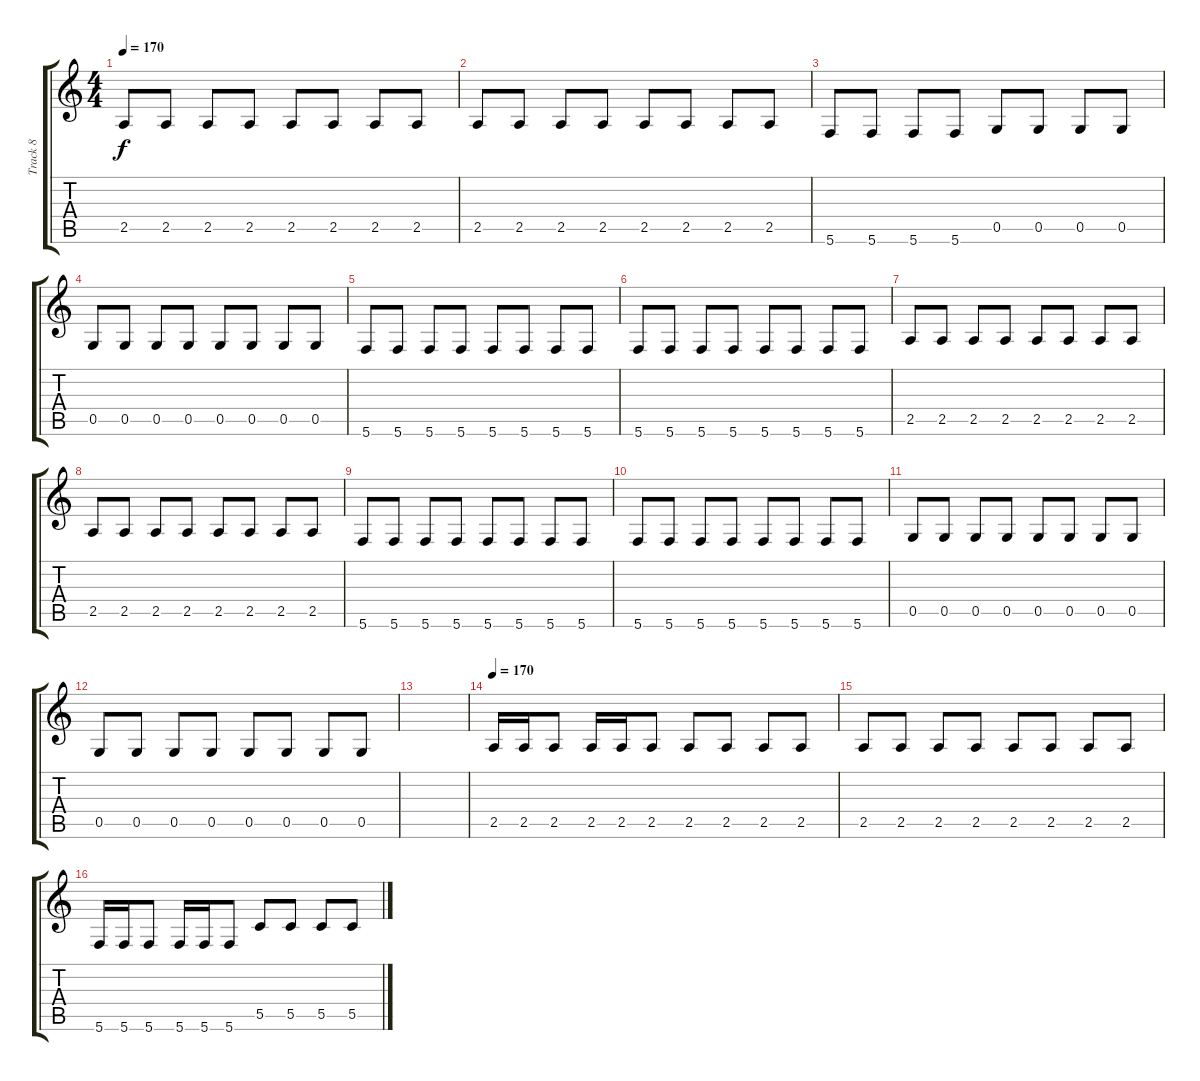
\track ("Track 8" "Track 8") {instrument electricbassfinger}
\staff {score tabs}
\tuning (D4 A3 F3 C3 G2 C2) {hide}
\ts (4 4)
\tempo 170
\clef g2
\ks c
2.5.8{dy f} 2.5.8 2.5.8 2.5.8 2.5.8 2.5.8 2.5.8 2.5.8 |
2.5.8 2.5.8 2.5.8 2.5.8 2.5.8 2.5.8 2.5.8 2.5.8 |
5.6.8 5.6.8 5.6.8 5.6.8 0.5.8 0.5.8 0.5.8 0.5.8 |
0.5.8 0.5.8 0.5.8 0.5.8 0.5.8 0.5.8 0.5.8 0.5.8 |
5.6.8 5.6.8 5.6.8 5.6.8 5.6.8 5.6.8 5.6.8 5.6.8 |
5.6.8 5.6.8 5.6.8 5.6.8 5.6.8 5.6.8 5.6.8 5.6.8 |
2.5.8 2.5.8 2.5.8 2.5.8 2.5.8 2.5.8 2.5.8 2.5.8 |
2.5.8 2.5.8 2.5.8 2.5.8 2.5.8 2.5.8 2.5.8 2.5.8 |
5.6.8 5.6.8 5.6.8 5.6.8 5.6.8 5.6.8 5.6.8 5.6.8 |
5.6.8 5.6.8 5.6.8 5.6.8 5.6.8 5.6.8 5.6.8 5.6.8 |
0.5.8 0.5.8 0.5.8 0.5.8 0.5.8 0.5.8 0.5.8 0.5.8 |
0.5.8 0.5.8 0.5.8 0.5.8 0.5.8 0.5.8 0.5.8 0.5.8 |
|
\tempo 170
2.5.16 2.5.16 2.5.8 2.5.16 2.5.16 2.5.8 2.5.8 2.5.8 2.5.8 2.5.8 |
2.5.8 2.5.8 2.5.8 2.5.8 2.5.8 2.5.8 2.5.8 2.5.8 |
5.6.16 5.6.16 5.6.8 5.6.16 5.6.16 5.6.8 5.5.8 5.5.8 5.5.8 5.5.8
